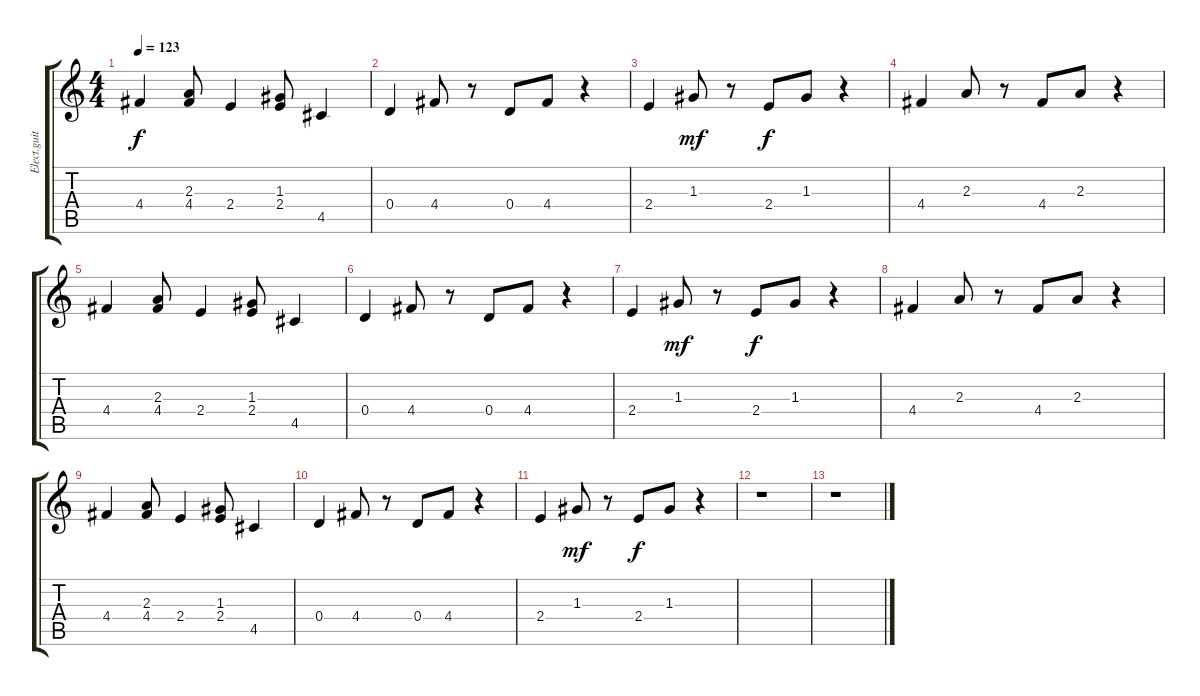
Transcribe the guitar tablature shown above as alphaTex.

\track ("Elect.guitar (clean)" "Elect.guit") {instrument electricguitarclean}
\staff {score tabs}
\tuning (E4 B3 G3 D3 A2 E2) {hide}
\ts (4 4)
\tempo 123
\clef g2
\ks c
4.4.4{dy f} (2.3 4.4).8 2.4.4 (1.3 2.4).8 4.5.4 |
0.4.4 4.4.8 r.8 0.4.8 4.4.8 r.4 |
2.4.4 1.3.8{dy mf} r.8 2.4.8{dy f} 1.3.8 r.4 |
4.4.4 2.3.8 r.8 4.4.8 2.3.8 r.4 |
4.4.4 (2.3 4.4).8 2.4.4 (1.3 2.4).8 4.5.4 |
0.4.4 4.4.8 r.8 0.4.8 4.4.8 r.4 |
2.4.4 1.3.8{dy mf} r.8 2.4.8{dy f} 1.3.8 r.4 |
4.4.4 2.3.8 r.8 4.4.8 2.3.8 r.4 |
4.4.4 (2.3 4.4).8 2.4.4 (1.3 2.4).8 4.5.4 |
0.4.4 4.4.8 r.8 0.4.8 4.4.8 r.4 |
2.4.4 1.3.8{dy mf} r.8 2.4.8{dy f} 1.3.8 r.4 |
r.1 |
r.1
